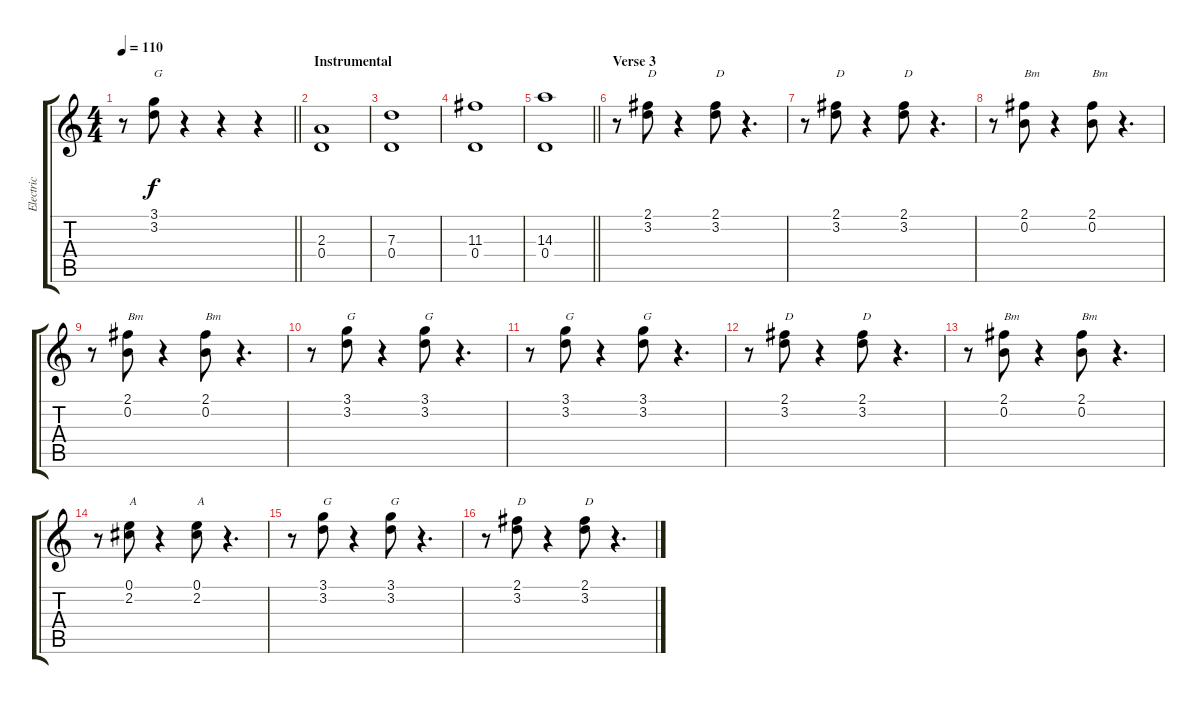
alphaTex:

\track ("Electric" "Electric") {instrument overdrivenguitar}
\staff {score tabs}
\tuning (E4 B3 G3 D3 A2 E2) {hide}
\ts (4 4)
\tempo 110
\clef g2
\barLineRight lightlight
\ks c
r.8{dy f} (3.1 3.2).8{txt "G"} r.4 r.4 r.4 |
\section ("" "Instrumental")
(2.3 0.4).1 |
(7.3 0.4).1 |
(11.3 0.4).1 |
\barLineRight lightlight
(14.3 0.4).1 |
\section ("" "Verse 3")
r.8 (2.1 3.2).8{txt "D"} r.4 (2.1 3.2).8{txt "D"} r.4{d} |
r.8 (2.1 3.2).8{txt "D"} r.4 (2.1 3.2).8{txt "D"} r.4{d} |
r.8 (2.1 0.2).8{txt "Bm"} r.4 (2.1 0.2).8{txt "Bm"} r.4{d} |
r.8 (2.1 0.2).8{txt "Bm"} r.4 (2.1 0.2).8{txt "Bm"} r.4{d} |
r.8 (3.1 3.2).8{txt "G"} r.4 (3.1 3.2).8{txt "G"} r.4{d} |
r.8 (3.1 3.2).8{txt "G"} r.4 (3.1 3.2).8{txt "G"} r.4{d} |
r.8 (2.1 3.2).8{txt "D"} r.4 (2.1 3.2).8{txt "D"} r.4{d} |
r.8 (2.1 0.2).8{txt "Bm"} r.4 (2.1 0.2).8{txt "Bm"} r.4{d} |
r.8 (0.1 2.2).8{txt "A"} r.4 (0.1 2.2).8{txt "A"} r.4{d} |
r.8 (3.1 3.2).8{txt "G"} r.4 (3.1 3.2).8{txt "G"} r.4{d} |
r.8 (2.1 3.2).8{txt "D"} r.4 (2.1 3.2).8{txt "D"} r.4{d}
